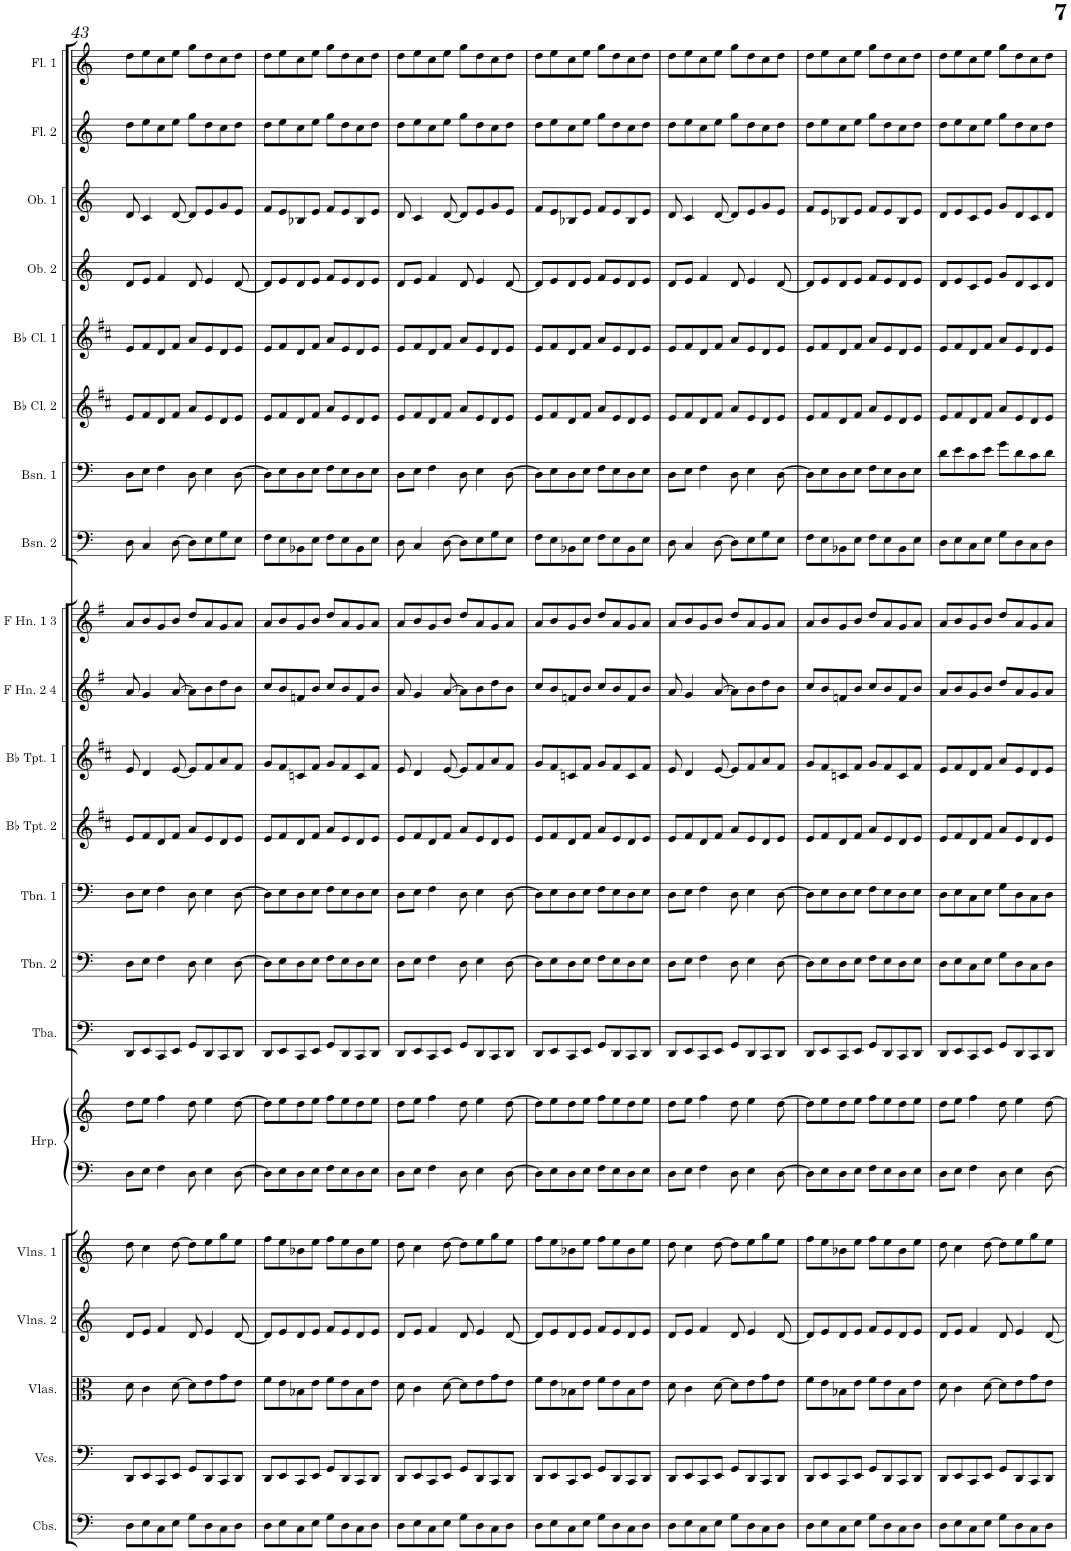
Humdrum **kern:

**kern	**kern	**kern	**kern	**kern	**kern	**kern	**kern	**kern	**kern	**kern	**kern	**kern	**kern	**kern	**kern	**kern	**kern	**kern	**kern	**kern	**kern
*part21	*part20	*part19	*part18	*part17	*part16	*part16	*part15	*part14	*part13	*part12	*part11	*part10	*part9	*part8	*part7	*part6	*part5	*part4	*part3	*part2	*part1
*staff22	*staff21	*staff20	*staff19	*staff18	*staff17	*staff16	*staff15	*staff14	*staff13	*staff12	*staff11	*staff10	*staff9	*staff8	*staff7	*staff6	*staff5	*staff4	*staff3	*staff2	*staff1
*I"Contrabasses	*I"Violoncellos	*I"Violas	*I"Violins 2	*I"Violins 1	*I"Harp	*	*I"Tuba	*I"Trombone 2	*I"Trombone 1	*I"Bb Trumpet 2	*I"Bb Trumpet 1	*I"F Horn 2 &amp; 4	*I"F Horn 1 &amp; 3	*I"Bassoon 2	*I"Bassoon 1	*I"Bb Clarinet 2	*I"Bb Clarinet 1	*I"Oboe 2	*I"Oboe 1	*I"Flute 2	*I"Flute 1
*I'Cbs.	*I'Vcs.	*I'Vlas.	*I'Vlns. 2	*I'Vlns. 1	*I'Hrp.	*	*I'Tba.	*I'Tbn. 2	*I'Tbn. 1	*I'Bb Tpt. 2	*I'Bb Tpt. 1	*I'F Hn. 2 4	*I'F Hn. 1 3	*I'Bsn. 2	*I'Bsn. 1	*I'Bb Cl. 2	*I'Bb Cl. 1	*I'Ob. 2	*I'Ob. 1	*I'Fl. 2	*I'Fl. 1
!!LO:PB:g=z
*clefF4	*clefF4	*clefC3	*clefG2	*clefG2	*clefF4	*clefG2	*clefF4	*clefF4	*clefF4	*clefG2	*clefG2	*clefG2	*clefG2	*clefF4	*clefF4	*clefG2	*clefG2	*clefG2	*clefG2	*clefG2	*clefG2
*Trd7c12	*	*	*	*	*	*	*	*	*	*Trd1c2	*Trd1c2	*Trd4c7	*Trd4c7	*	*	*Trd1c2	*Trd1c2	*	*	*	*
*k[]	*k[]	*k[]	*k[]	*k[]	*k[]	*k[]	*k[]	*k[]	*k[]	*k[f#c#]	*k[f#c#]	*k[f#]	*k[f#]	*k[]	*k[]	*k[f#c#]	*k[f#c#]	*k[]	*k[]	*k[]	*k[]
*M4/4	*M4/4	*M4/4	*M4/4	*M4/4	*M4/4	*M4/4	*M4/4	*M4/4	*M4/4	*M4/4	*M4/4	*M4/4	*M4/4	*M4/4	*M4/4	*M4/4	*M4/4	*M4/4	*M4/4	*M4/4	*M4/4
=43	=43	=43	=43	=43	=43	=43	=43	=43	=43	=43	=43	=43	=43	=43	=43	=43	=43	=43	=43	=43	=43
8D\L	8DD/L	8d\	8d/L	8dd\	8D\L	8dd\L	8DD/L	8D\L	8D\L	8e/L	8e/	8a/	8a/L	8D\	8D\L	8e/L	8e/L	8d/L	8d/	8dd\L	8dd\L
8E\	8EE/	4c\	8e/J	4cc\	8E\J	8ee\J	8EE/	8E\J	8E\J	8f#/	4d/	4g/	8b/	4C/	8E\J	8f#/	8f#/	8e/J	4c/	8ee\	8ee\
8C\	8CC/	.	4f/	.	4F\	4ff\	8CC/	4F\	4F\	8d/	.	.	8g/	.	4F\	8d/	8d/	4f/	.	8cc\	8cc\
8E\J	8EE/J	[8d\	.	[8dd\	.	.	8EE/J	.	.	8f#/J	[8e/	[8a/	8b/J	[8D\	.	8f#/J	8f#/J	.	[8d/	8ee\J	8ee\J
8G\L	8GG/L	8d\L]	8d/	8dd\L]	8D\	8dd\	8GG/L	8D\	8D\	8a/L	8e/L]	8a\L]	8dd/L	8D\L]	8D\	8a/L	8a/L	8d/	8d/L]	8gg\L	8gg\L
8D\	8DD/	8e\	4e/	8ee\	4E\	4ee\	8DD/	4E\	4E\	8e/	8f#/	8b\	8a/	8E\	4E\	8e/	8e/	4e/	8e/	8dd\	8dd\
8C\	8CC/	8g\	.	8gg\	.	.	8CC/	.	.	8d/	8a/	8dd\	8g/	8G\	.	8d/	8d/	.	8g/	8cc\	8cc\
8D\J	8DD/J	8e\J	[8d/	8ee\J	[8D\	[8dd\	8DD/J	[8D\	[8D\	8e/J	8f#/J	8b\J	8a/J	8E\J	[8D\	8e/J	8e/J	[8d/	8e/J	8dd\J	8dd\J
=44	=44	=44	=44	=44	=44	=44	=44	=44	=44	=44	=44	=44	=44	=44	=44	=44	=44	=44	=44	=44	=44
8D\L	8DD/L	8f\L	8d/L]	8ff\L	8D\L]	8dd\L]	8DD/L	8D\L]	8D\L]	8e/L	8g/L	8cc/L	8a/L	8F\L	8D\L]	8e/L	8e/L	8d/L]	8f/L	8dd\L	8dd\L
8E\	8EE/	8e\	8e/	8ee\	8E\	8ee\	8EE/	8E\	8E\	8f#/	8f#/	8b/	8b/	8E\	8E\	8f#/	8f#/	8e/	8e/	8ee\	8ee\
8C\	8CC/	8B-X\	8d/	8b-X\	8D\	8dd\	8CC/	8D\	8D\	8d/	8cn/	8fn/	8g/	8BB-X\	8D\	8d/	8d/	8d/	8B-X/	8cc\	8cc\
8E\J	8EE/J	8e\J	8e/J	8ee\J	8E\J	8ee\J	8EE/J	8E\J	8E\J	8f#/J	8f#/J	8b/J	8b/J	8E\J	8E\J	8f#/J	8f#/J	8e/J	8e/J	8ee\J	8ee\J
8G\L	8GG/L	8f\L	8f/L	8ff\L	8F\L	8ff\L	8GG/L	8F\L	8F\L	8a/L	8g/L	8cc/L	8dd/L	8F\L	8F\L	8a/L	8a/L	8f/L	8f/L	8gg\L	8gg\L
8D\	8DD/	8e\	8e/	8ee\	8E\	8ee\	8DD/	8E\	8E\	8e/	8f#/	8b/	8a/	8E\	8E\	8e/	8e/	8e/	8e/	8dd\	8dd\
8C\	8CC/	8B-\	8d/	8b-\	8D\	8dd\	8CC/	8D\	8D\	8d/	8c/	8f/	8g/	8BB-\	8D\	8d/	8d/	8d/	8B-/	8cc\	8cc\
8D\J	8DD/J	8e\J	8e/J	8ee\J	8E\J	8ee\J	8DD/J	8E\J	8E\J	8e/J	8f#/J	8b/J	8a/J	8E\J	8E\J	8e/J	8e/J	8e/J	8e/J	8dd\J	8dd\J
=45	=45	=45	=45	=45	=45	=45	=45	=45	=45	=45	=45	=45	=45	=45	=45	=45	=45	=45	=45	=45	=45
8D\L	8DD/L	8d\	8d/L	8dd\	8D\L	8dd\L	8DD/L	8D\L	8D\L	8e/L	8e/	8a/	8a/L	8D\	8D\L	8e/L	8e/L	8d/L	8d/	8dd\L	8dd\L
8E\	8EE/	4c\	8e/J	4cc\	8E\J	8ee\J	8EE/	8E\J	8E\J	8f#/	4d/	4g/	8b/	4C/	8E\J	8f#/	8f#/	8e/J	4c/	8ee\	8ee\
8C\	8CC/	.	4f/	.	4F\	4ff\	8CC/	4F\	4F\	8d/	.	.	8g/	.	4F\	8d/	8d/	4f/	.	8cc\	8cc\
8E\J	8EE/J	[8d\	.	[8dd\	.	.	8EE/J	.	.	8f#/J	[8e/	[8a/	8b/J	[8D\	.	8f#/J	8f#/J	.	[8d/	8ee\J	8ee\J
8G\L	8GG/L	8d\L]	8d/	8dd\L]	8D\	8dd\	8GG/L	8D\	8D\	8a/L	8e/L]	8a\L]	8dd/L	8D\L]	8D\	8a/L	8a/L	8d/	8d/L]	8gg\L	8gg\L
8D\	8DD/	8e\	4e/	8ee\	4E\	4ee\	8DD/	4E\	4E\	8e/	8f#/	8b\	8a/	8E\	4E\	8e/	8e/	4e/	8e/	8dd\	8dd\
8C\	8CC/	8g\	.	8gg\	.	.	8CC/	.	.	8d/	8a/	8dd\	8g/	8G\	.	8d/	8d/	.	8g/	8cc\	8cc\
8D\J	8DD/J	8e\J	[8d/	8ee\J	[8D\	[8dd\	8DD/J	[8D\	[8D\	8e/J	8f#/J	8b\J	8a/J	8E\J	[8D\	8e/J	8e/J	[8d/	8e/J	8dd\J	8dd\J
=46	=46	=46	=46	=46	=46	=46	=46	=46	=46	=46	=46	=46	=46	=46	=46	=46	=46	=46	=46	=46	=46
8D\L	8DD/L	8f\L	8d/L]	8ff\L	8D\L]	8dd\L]	8DD/L	8D\L]	8D\L]	8e/L	8g/L	8cc/L	8a/L	8F\L	8D\L]	8e/L	8e/L	8d/L]	8f/L	8dd\L	8dd\L
8E\	8EE/	8e\	8e/	8ee\	8E\	8ee\	8EE/	8E\	8E\	8f#/	8f#/	8b/	8b/	8E\	8E\	8f#/	8f#/	8e/	8e/	8ee\	8ee\
8C\	8CC/	8B-X\	8d/	8b-X\	8D\	8dd\	8CC/	8D\	8D\	8d/	8cn/	8fn/	8g/	8BB-X\	8D\	8d/	8d/	8d/	8B-X/	8cc\	8cc\
8E\J	8EE/J	8e\J	8e/J	8ee\J	8E\J	8ee\J	8EE/J	8E\J	8E\J	8f#/J	8f#/J	8b/J	8b/J	8E\J	8E\J	8f#/J	8f#/J	8e/J	8e/J	8ee\J	8ee\J
8G\L	8GG/L	8f\L	8f/L	8ff\L	8F\L	8ff\L	8GG/L	8F\L	8F\L	8a/L	8g/L	8cc/L	8dd/L	8F\L	8F\L	8a/L	8a/L	8f/L	8f/L	8gg\L	8gg\L
8D\	8DD/	8e\	8e/	8ee\	8E\	8ee\	8DD/	8E\	8E\	8e/	8f#/	8b/	8a/	8E\	8E\	8e/	8e/	8e/	8e/	8dd\	8dd\
8C\	8CC/	8B-\	8d/	8b-\	8D\	8dd\	8CC/	8D\	8D\	8d/	8c/	8f/	8g/	8BB-\	8D\	8d/	8d/	8d/	8B-/	8cc\	8cc\
8D\J	8DD/J	8e\J	8e/J	8ee\J	8E\J	8ee\J	8DD/J	8E\J	8E\J	8e/J	8f#/J	8b/J	8a/J	8E\J	8E\J	8e/J	8e/J	8e/J	8e/J	8dd\J	8dd\J
=47	=47	=47	=47	=47	=47	=47	=47	=47	=47	=47	=47	=47	=47	=47	=47	=47	=47	=47	=47	=47	=47
8D\L	8DD/L	8d\	8d/L	8dd\	8D\L	8dd\L	8DD/L	8D\L	8D\L	8e/L	8e/	8a/	8a/L	8D\	8D\L	8e/L	8e/L	8d/L	8d/	8dd\L	8dd\L
8E\	8EE/	4c\	8e/J	4cc\	8E\J	8ee\J	8EE/	8E\J	8E\J	8f#/	4d/	4g/	8b/	4C/	8E\J	8f#/	8f#/	8e/J	4c/	8ee\	8ee\
8C\	8CC/	.	4f/	.	4F\	4ff\	8CC/	4F\	4F\	8d/	.	.	8g/	.	4F\	8d/	8d/	4f/	.	8cc\	8cc\
8E\J	8EE/J	[8d\	.	[8dd\	.	.	8EE/J	.	.	8f#/J	[8e/	[8a/	8b/J	[8D\	.	8f#/J	8f#/J	.	[8d/	8ee\J	8ee\J
8G\L	8GG/L	8d\L]	8d/	8dd\L]	8D\	8dd\	8GG/L	8D\	8D\	8a/L	8e/L]	8a\L]	8dd/L	8D\L]	8D\	8a/L	8a/L	8d/	8d/L]	8gg\L	8gg\L
8D\	8DD/	8e\	4e/	8ee\	4E\	4ee\	8DD/	4E\	4E\	8e/	8f#/	8b\	8a/	8E\	4E\	8e/	8e/	4e/	8e/	8dd\	8dd\
8C\	8CC/	8g\	.	8gg\	.	.	8CC/	.	.	8d/	8a/	8dd\	8g/	8G\	.	8d/	8d/	.	8g/	8cc\	8cc\
8D\J	8DD/J	8e\J	[8d/	8ee\J	[8D\	[8dd\	8DD/J	[8D\	[8D\	8e/J	8f#/J	8b\J	8a/J	8E\J	[8D\	8e/J	8e/J	[8d/	8e/J	8dd\J	8dd\J
=48	=48	=48	=48	=48	=48	=48	=48	=48	=48	=48	=48	=48	=48	=48	=48	=48	=48	=48	=48	=48	=48
8D\L	8DD/L	8f\L	8d/L]	8ff\L	8D\L]	8dd\L]	8DD/L	8D\L]	8D\L]	8e/L	8g/L	8cc/L	8a/L	8F\L	8D\L]	8e/L	8e/L	8d/L]	8f/L	8dd\L	8dd\L
8E\	8EE/	8e\	8e/	8ee\	8E\	8ee\	8EE/	8E\	8E\	8f#/	8f#/	8b/	8b/	8E\	8E\	8f#/	8f#/	8e/	8e/	8ee\	8ee\
8C\	8CC/	8B-X\	8d/	8b-X\	8D\	8dd\	8CC/	8D\	8D\	8d/	8cn/	8fn/	8g/	8BB-X\	8D\	8d/	8d/	8d/	8B-X/	8cc\	8cc\
8E\J	8EE/J	8e\J	8e/J	8ee\J	8E\J	8ee\J	8EE/J	8E\J	8E\J	8f#/J	8f#/J	8b/J	8b/J	8E\J	8E\J	8f#/J	8f#/J	8e/J	8e/J	8ee\J	8ee\J
8G\L	8GG/L	8f\L	8f/L	8ff\L	8F\L	8ff\L	8GG/L	8F\L	8F\L	8a/L	8g/L	8cc/L	8dd/L	8F\L	8F\L	8a/L	8a/L	8f/L	8f/L	8gg\L	8gg\L
8D\	8DD/	8e\	8e/	8ee\	8E\	8ee\	8DD/	8E\	8E\	8e/	8f#/	8b/	8a/	8E\	8E\	8e/	8e/	8e/	8e/	8dd\	8dd\
8C\	8CC/	8B-\	8d/	8b-\	8D\	8dd\	8CC/	8D\	8D\	8d/	8c/	8f/	8g/	8BB-\	8D\	8d/	8d/	8d/	8B-/	8cc\	8cc\
8D\J	8DD/J	8e\J	8e/J	8ee\J	8E\J	8ee\J	8DD/J	8E\J	8E\J	8e/J	8f#/J	8b/J	8a/J	8E\J	8E\J	8e/J	8e/J	8e/J	8e/J	8dd\J	8dd\J
=49	=49	=49	=49	=49	=49	=49	=49	=49	=49	=49	=49	=49	=49	=49	=49	=49	=49	=49	=49	=49	=49
8D\L	8DD/L	8d\	8d/L	8dd\	8D\L	8dd\L	8DD/L	8D\L	8D\L	8e/L	8e/L	8a/L	8a/L	8D\L	8d\L	8e/L	8e/L	8d/L	8d/L	8dd\L	8dd\L
8E\	8EE/	4c\	8e/J	4cc\	8E\J	8ee\J	8EE/	8E\	8E\	8f#/	8f#/	8b/	8b/	8E\	8e\	8f#/	8f#/	8e/	8e/	8ee\	8ee\
8C\	8CC/	.	4f/	.	4F\	4ff\	8CC/	8C\	8C\	8d/	8d/	8g/	8g/	8C\	8c\	8d/	8d/	8c/	8c/	8cc\	8cc\
8E\J	8EE/J	[8d\	.	[8dd\	.	.	8EE/J	8E\J	8E\J	8f#/J	8f#/J	8b/J	8b/J	8E\J	8e\J	8f#/J	8f#/J	8e/J	8e/J	8ee\J	8ee\J
8G\L	8GG/L	8d\L]	8d/	8dd\L]	8D\	8dd\	8GG/L	8G\L	8G\L	8a/L	8a/L	8dd/L	8dd/L	8G\L	8g\L	8a/L	8a/L	8g/L	8g/L	8gg\L	8gg\L
8D\	8DD/	8e\	4e/	8ee\	4E\	4ee\	8DD/	8D\	8D\	8e/	8e/	8a/	8a/	8D\	8d\	8e/	8e/	8d/	8d/	8dd\	8dd\
8C\	8CC/	8g\	.	8gg\	.	.	8CC/	8C\	8C\	8d/	8d/	8g/	8g/	8C\	8c\	8d/	8d/	8c/	8c/	8cc\	8cc\
8D\J	8DD/J	8e\J	[8d/	8ee\J	[8D\	[8dd\	8DD/J	8D\J	8D\J	8e/J	8e/J	8a/J	8a/J	8D\J	8d\J	8e/J	8e/J	8d/J	8d/J	8dd\J	8dd\J
=	=	=	=	=	=	=	=	=	=	=	=	=	=	=	=	=	=	=	=	=	=
*-	*-	*-	*-	*-	*-	*-	*-	*-	*-	*-	*-	*-	*-	*-	*-	*-	*-	*-	*-	*-	*-
